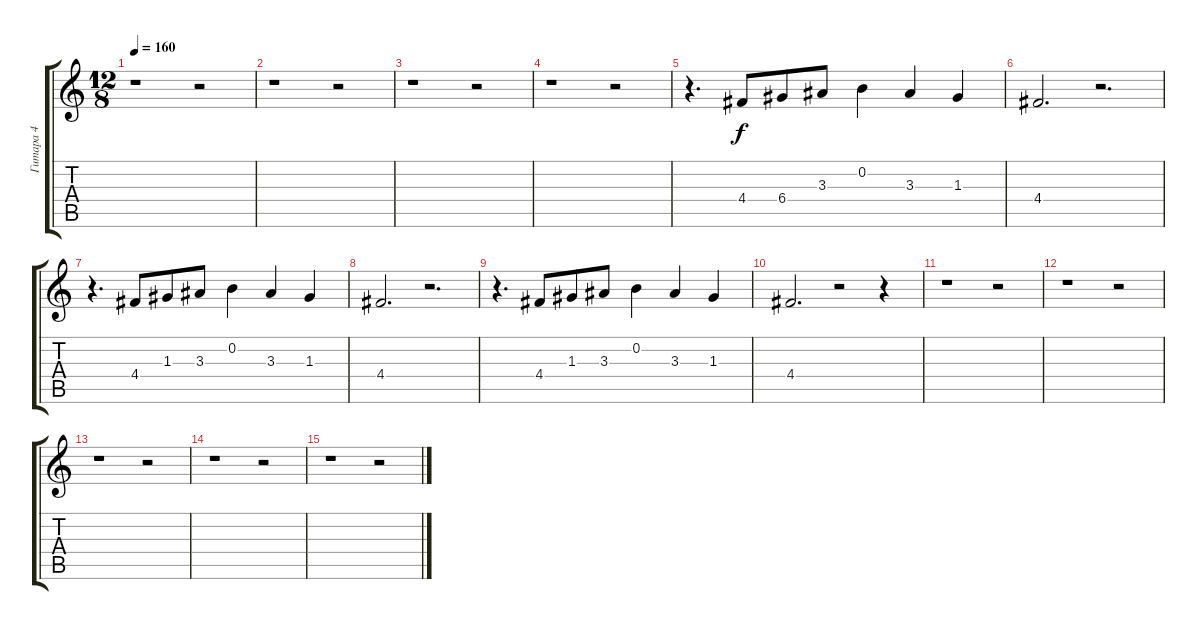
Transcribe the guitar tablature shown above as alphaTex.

\track ("Гитара 4" "Гитара 4") {instrument distortionguitar}
\staff {score tabs}
\tuning (E4 B3 G3 D3 A2 E2) {hide}
\ts (12 8)
\tempo 160
\clef g2
\ks c
r.1{dy f} r.2 |
r.1 r.2 |
r.1 r.2 |
r.1 r.2 |
r.4{d} 4.4.8 6.4.8 3.3.8 0.2.4 3.3.4 1.3.4 |
4.4.2{d} r.2{d} |
r.4{d} 4.4.8 1.3.8 3.3.8 0.2.4 3.3.4 1.3.4 |
4.4.2{d} r.2{d} |
r.4{d} 4.4.8 1.3.8 3.3.8 0.2.4 3.3.4 1.3.4 |
4.4.2{d} r.2 r.4 |
r.1 r.2 |
r.1 r.2 |
r.1 r.2 |
r.1 r.2 |
r.1 r.2
